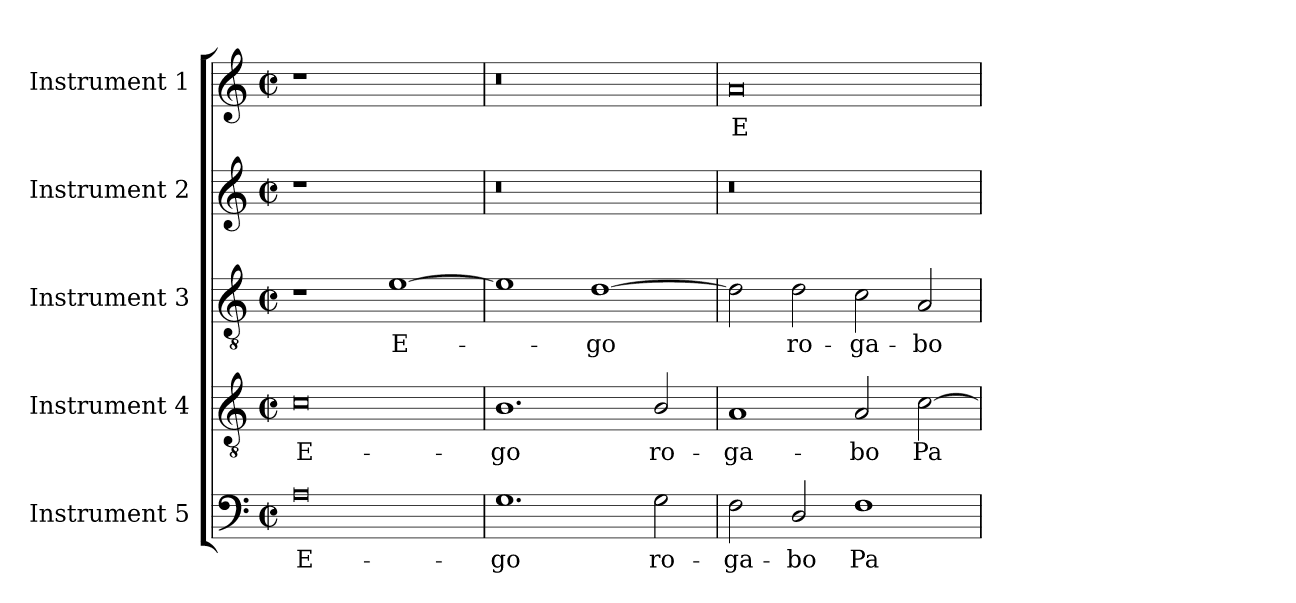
**kern	**text	**kern	**text	**kern	**text	**kern	**kern	**text
*part5	*part5	*part4	*part4	*part3	*part3	*part2	*part1	*part1
*staff5	*staff5	*staff4	*staff4	*staff3	*staff3	*staff2	*staff1	*staff1
*I"Instrument 5	*	*I"Instrument 4	*	*I"Instrument 3	*	*I"Instrument 2	*I"Instrument 1	*
!!LO:PB:g=z
*stria5	*	*stria5	*	*stria5	*	*stria5	*stria5	*
*clefF4	*	*clefGv2	*	*clefGv2	*	*clefG2	*clefG2	*
*M2/2	*	*M2/2	*	*M2/2	*	*M2/2	*M2/2	*
*met(c|)	*	*met(c|)	*	*met(c|)	*	*met(c|)	*met(c|)	*
=1	=1	=1	=1	=1	=1	=1	=1	=1
!LO:N:vis=0	!LO:LY:b:rj	!LO:N:vis=0	!LO:LY:b:rj	!	!	!	!	!
1A	E-	1c	E-	1r	.	1r	1r	.
!	!	!	!	!	!LO:LY:b:cj	!	!	!
1ryy	.	1ryy	.	[>1e	E-	1ryy	1ryy	.
=2	=2	=2	=2	=2	=2	=2	=2	=2
!	!LO:LY:b:cj	!	!LO:LY:b:cj	!	!	!	!	!
1.G	-go	1.B	-go	1e]	.	0r	0r	.
!	!	!	!	!	!LO:LY:b:cj	!	!	!
.	.	.	.	[>1d	-go	.	.	.
!	!LO:LY:b:cj	!	!LO:LY:b:cj	!	!	!	!	!
2G\	ro-	2B/	ro-	.	.	.	.	.
=3	=3	=3	=3	=3	=3	=3	=3	=3
!	!LO:LY:b:cj	!	!LO:LY:b:cj	!	!	!	!	!LO:LY:b:rj
2F\	-ga-	1A	-ga-	2d\]	.	0r	0a	E-
!	!LO:LY:b:cj	!	!	!	!LO:LY:b:cj	!	!	!
2D/	-bo	.	.	2d\	ro-	.	.	.
!	!LO:LY:b:cj	!	!LO:LY:b:cj	!	!LO:LY:b:cj	!	!	!
1F	Pa-	2A/	-bo	2c\	-ga-	.	.	.
!	!	!	!LO:LY:b:cj	!	!LO:LY:b:cj	!	!	!
.	.	[>2c\	Pa-	2A/	-bo	.	.	.
=	=	=	=	=	=	=	=	=
*-	*-	*-	*-	*-	*-	*-	*-	*-
